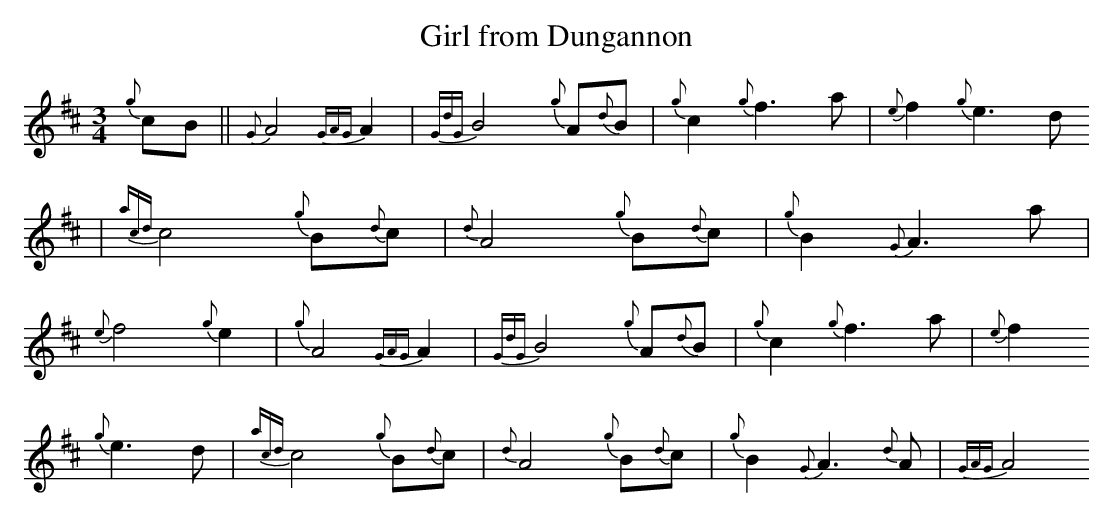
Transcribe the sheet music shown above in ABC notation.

X:1
T:Girl from Dungannon
M:3/4
L:1/8
K:AMix
{g}cB ||{G}A4 {GAG}A2 | {GdG}B4 {g}A{d}B | {g}c2 {g}f3 a | {e}f2 {g}e3 d
| {acd}c4 {g}B{d}c | {d}A4 {g}B{d}c | {g}B2 {G}A3 a |
{e}f4 {g}e2 | {g}A4 {GAG}A2 | {GdG}B4 {g}A{d}B | {g}c2 {g}f3 a | {e}f2
{g}e3 d | {acd}c4 {g}B{d}c | {d}A4 {g}B{d}c | {g}B2 {G}A3 {d}A | {GAG}A4
|]
